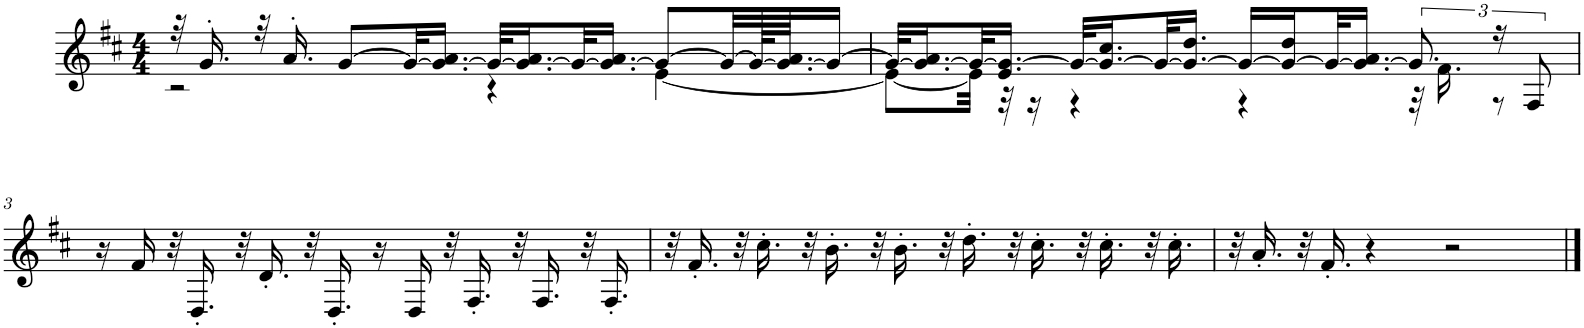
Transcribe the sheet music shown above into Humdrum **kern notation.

**kern
*part1
*staff1
*I"Piano
*I'Pno.
*clefG2
*k[f#c#]
*M4/4
=1
*^
32r	2r
16.g'/	.
32r	.
16.a'/	.
[8g/L	.
32g/KL_	.
16.g/_ 16.a/JJ	.
32g/KLL_	4r
16.g/_ 16.a/	.
32g/K_	.
16.g/_ 16.a/JJ	.
8g/L_	[4e\
32g/LL_	.
128g/KL_	.
64.g/_ 64.a/JJ	.
16g/JJ_	.
=2	=2
32g/KLL_	8e\L_
16.g/_ 16.a/	.
32g/K_	32e\Jkk]
16.e/ 16.g/_JJ	32r
.	16r
32g/KLL_	4r
16.g/_ 16.cc#/	.
32g/K_	.
16.g/_ 16.dd/JJ	.
16g/LL_	4r
16g/_ 16dd/	.
32g/K_	.
16.g/_ 16.a/JJ	.
12.g/]	32r
.	16.f#\
24r	8r
12F#/	.
*v	*v
!!LO:LB:g=z
=3
16r
16f#/
32r
16.D'/
32r
16.d'/
32r
16.D'/
16r
16D/
32r
16.F#'/
32r
16.F#/
32r
16.F#'/
=4
32r
16.f#'/
32r
16.cc#'\
32r
16.b'\
32r
16.b'\
32r
16.dd'\
32r
16.cc#'\
32r
16.cc#'\
32r
16.cc#'\
=5
32r
16.a'/
32r
16.f#'/
4r
2r
==
*-
